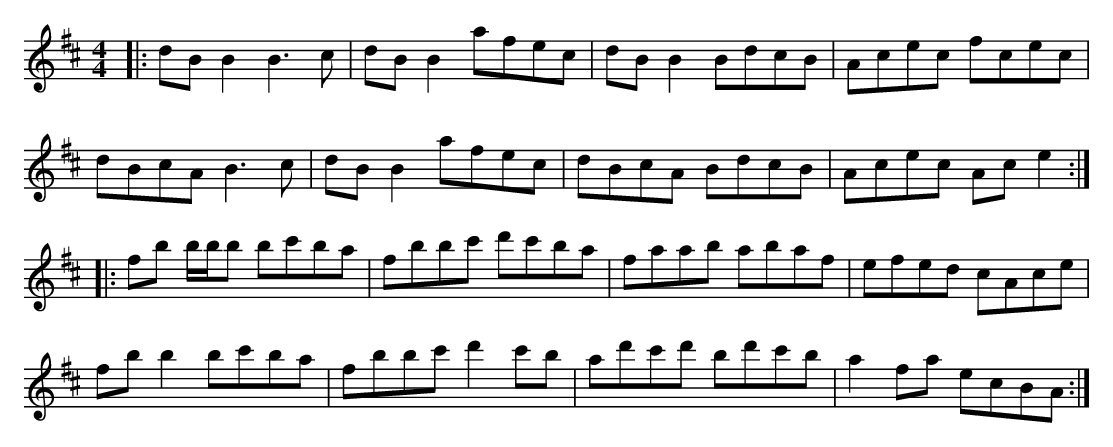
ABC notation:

X:1
M:4/4
K:Bmin
|:dB B2 B3c|dB B2 afec|dB B2 BdcB|Acec fcec|
dBcA B3c|dB B2 afec|dBcA BdcB|Acec Ace2:|
|:fb b/b/b bc'ba|fbbc' d'c'ba|faab abaf|efed cAce|
fb b2 bc'ba|fbbc' d'2 c'b|ad'c'd' bd'c'b|a2fa ecBA:|
